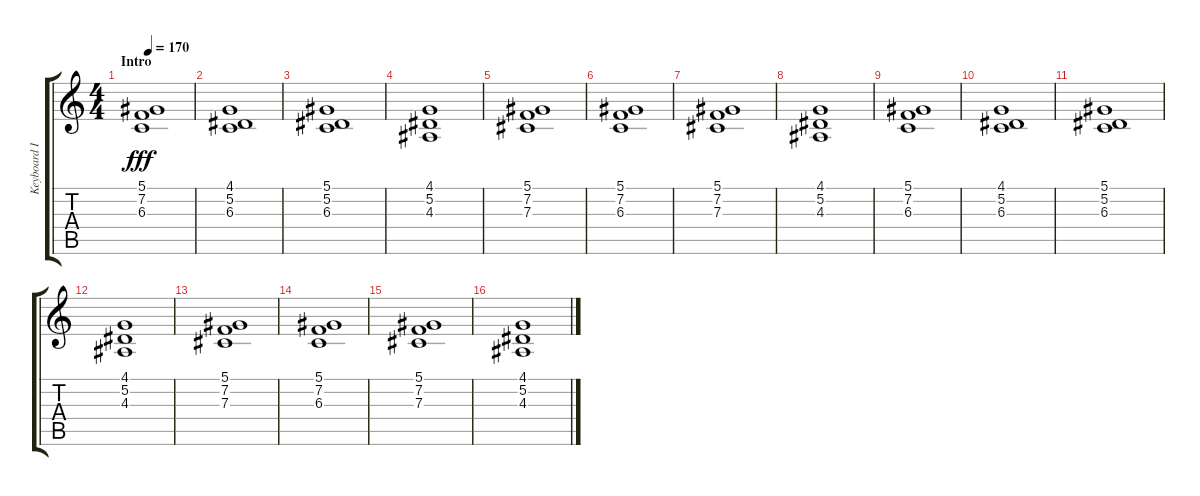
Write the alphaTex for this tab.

\track ("Keyboard II" "Keyboard I") {instrument stringensemble1}
\staff {score tabs}
\tuning (Eb4 Bb3 Gb3 Db3 Ab2 Eb2) {hide}
\ts (4 4)
\section ("" "Intro")
\tempo 170
\clef g2
\ks c
(5.1 7.2 6.3).1{dy fff instrument stringensemble1} |
(4.1 5.2 6.3).1 |
(5.1 5.2 6.3).1 |
(4.1 5.2 4.3).1 |
(5.1 7.2 7.3).1 |
(5.1 7.2 6.3).1 |
(5.1 7.2 7.3).1 |
(4.1 5.2 4.3).1 |
(5.1 7.2 6.3).1 |
(4.1 5.2 6.3).1 |
(5.1 5.2 6.3).1 |
(4.1 5.2 4.3).1 |
(5.1 7.2 7.3).1 |
(5.1 7.2 6.3).1 |
(5.1 7.2 7.3).1 |
(4.1 5.2 4.3).1
